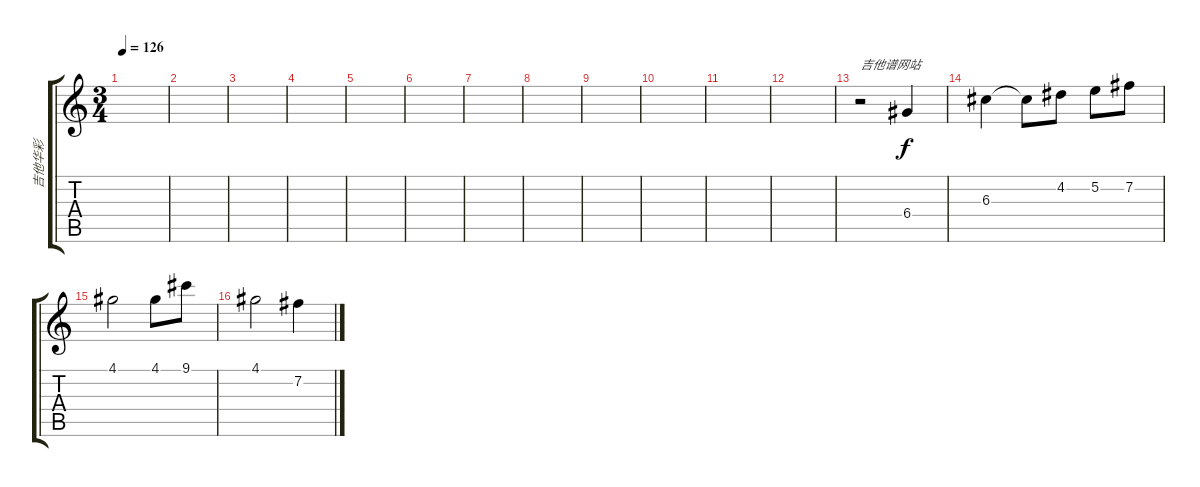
\track ("吉他华彩" "吉他华彩") {instrument acousticguitarnylon}
\staff {score tabs}
\tuning (E4 B3 G3 D3 A2 E2) {hide}
\ts (3 4)
\tempo 126
\clef g2
\ks c
|
|
|
|
|
|
|
|
|
|
|
|
r.2{txt "吉他谱网站"} 6.4.4 |
6.3.4 6.3{t}.8 4.2.8 5.2.8 7.2.8 |
4.1.2 4.1.8 9.1.8 |
4.1.2 7.2.4
